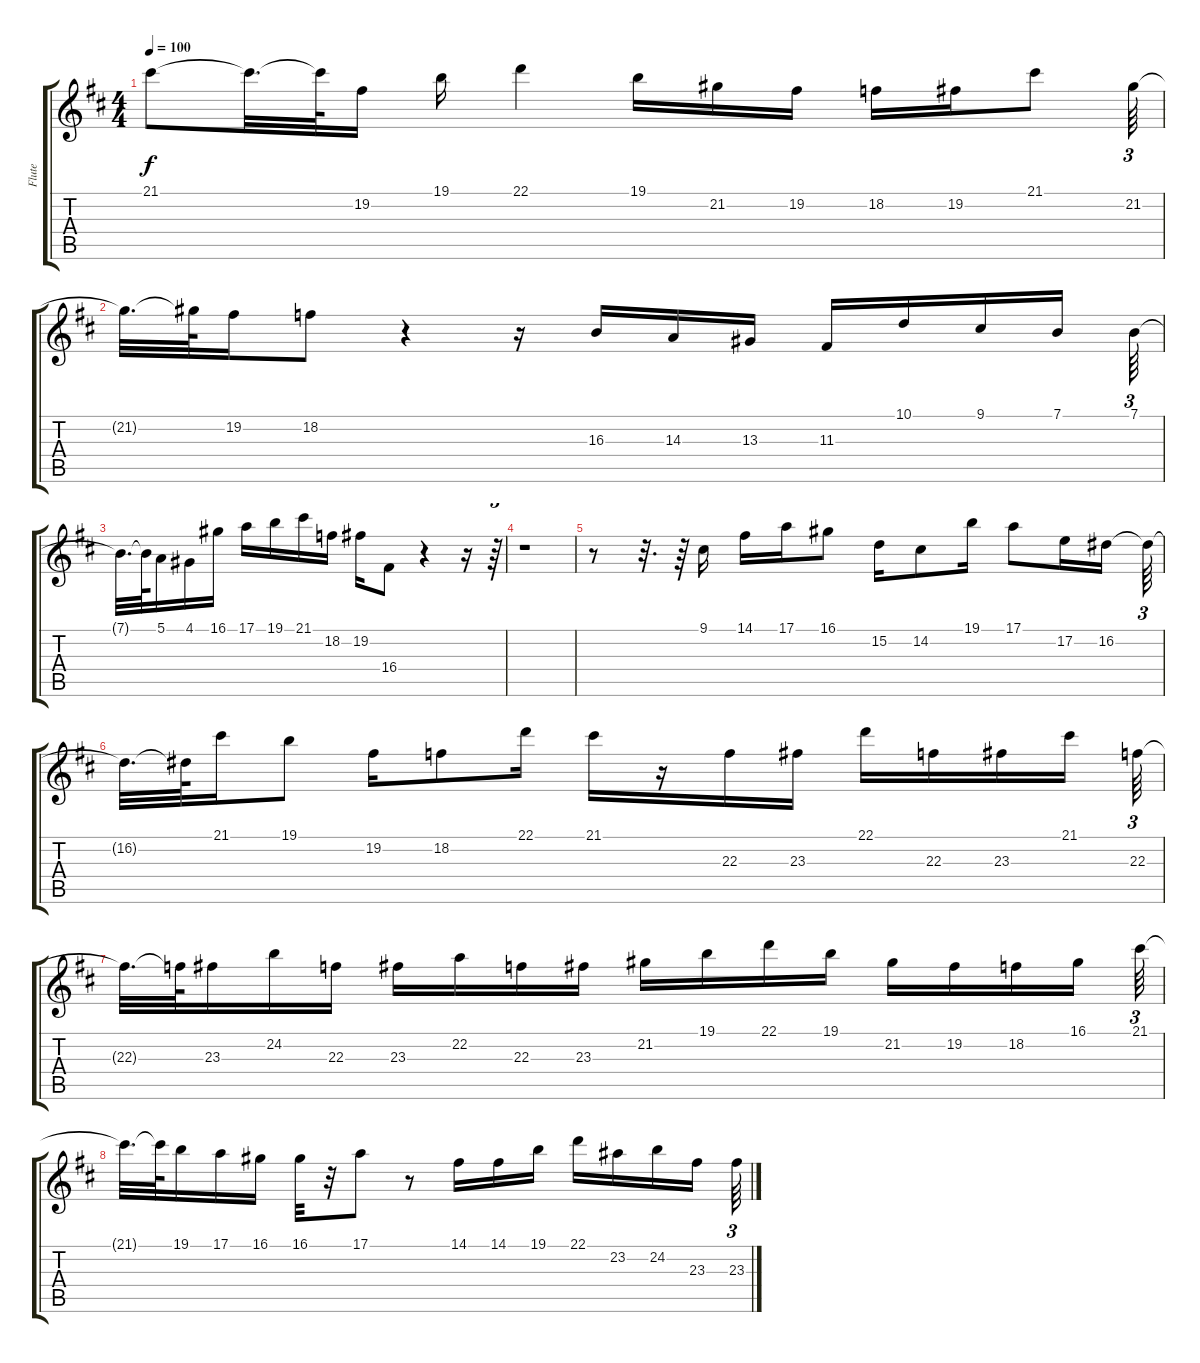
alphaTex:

\track ("Flute" "Flute") {instrument flute}
\staff {score tabs}
\tuning (E4 B3 G3 D3 A2 E2) {hide}
\ts (4 4)
\tempo 100
\clef g2
\ks bminor
21.1{t}.8{dy f} 21.1{t}.32{d} 21.1{t}.64 19.2.16 19.1.16 22.1.4 19.1.16 21.2.16 19.2.16 18.2.16 19.2.16 21.1.8 21.2.64{tu (3 2)} |
21.2{t}.32{d} 21.2{t}.64 19.2.16 18.2.8 r.4 r.16 16.3.16 14.3.16 13.3.16 11.3.16 10.1.16 9.1.16 7.1.16 7.1.64{tu (3 2)} |
7.1{t}.32{d} 7.1{t}.64 5.1.16 4.1.16 16.1.16 17.1.16 19.1.16 21.1.16 18.2.16 19.2.16 16.4.8 r.4 r.16 r.64{tu (3 2)} |
r.1 |
r.8 r.32{d} r.64 9.1.16 14.1.16 17.1.16 16.1.8 15.2.16 14.2.8 19.1.16 17.1.8 17.2.16 16.2.16 16.2{t}.64{tu (3 2)} |
16.2{t}.32{d} 16.2{t}.64 21.1.16 19.1.8 19.2.16 18.2.8 22.1.16 21.1.16 r.16 22.3.16 23.3.16 22.1.16 22.3.16 23.3.16 21.1.16 22.3.64{tu (3 2)} |
22.3{t}.32{d} 22.3{t}.64 23.3.16 24.2.16 22.3.16 23.3.16 22.2.16 22.3.16 23.3.16 21.2.16 19.1.16 22.1.16 19.1.16 21.2.16 19.2.16 18.2.16 16.1.16 21.1.64{tu (3 2)} |
21.1{t}.32{d} 21.1{t}.64 19.1.16 17.1.16 16.1.16 16.1.32 r.32 17.1.8 r.8 14.1.16 14.1.16 19.1.16 22.1.16 23.2.16 24.2.16 23.3.16 23.3.64{tu (3 2)}
